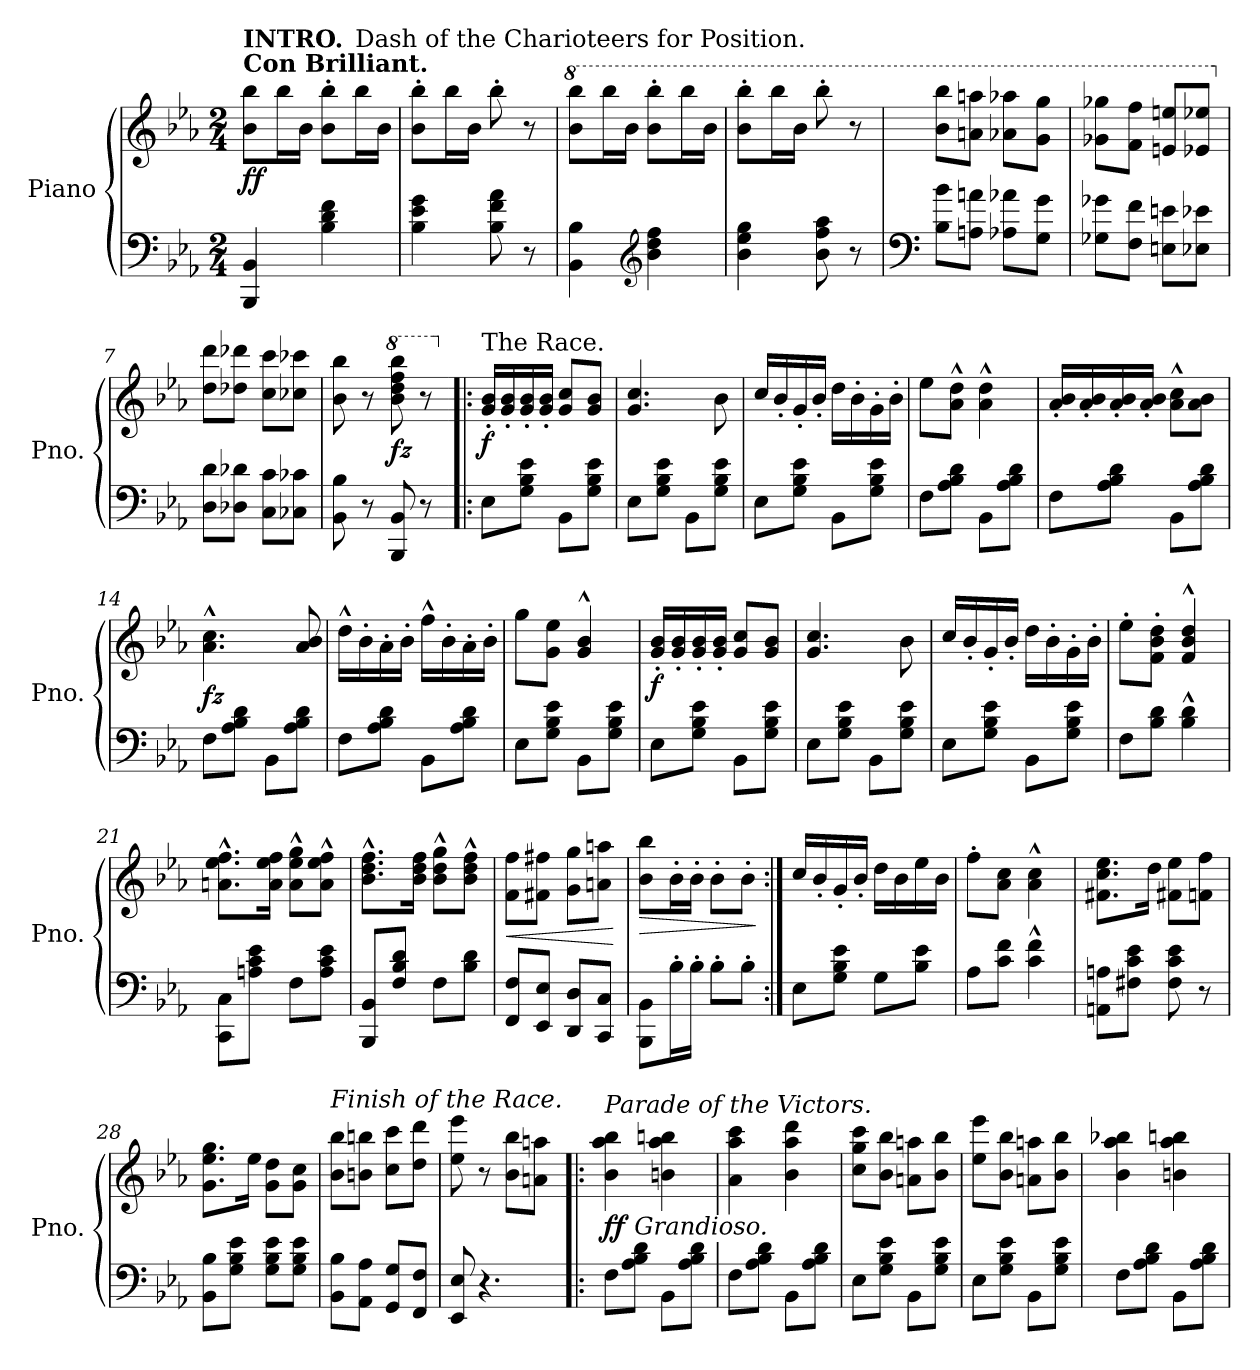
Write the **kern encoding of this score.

**kern	**kern	**dynam
*part1	*part1	*part1
*staff2	*staff1	*staff1/2
*I"Piano	*	*
*I'Pno.	*	*
*clefF4	*clefG2	*
*k[b-e-a-]	*k[b-e-a-]	*
*M2/4	*M2/4	*
=1	=1	=1
!	!LO:TX:a:B:t=Con Brilliant.	!
!	!LO:TX:B:t=INTRO.	!
!	!	!LO:DY:b
4BBB-/ 4BB-/	8b-\ 8bb-\L	ff
.	16bb-\L	.
.	16b-\JJ	.
4B-\ 4d\ 4f\	8b-\' 8bb-\'L	.
!	!LO:TX:a:t=Dash of the Charioteers for Position.	!
.	16bb-\L	.
.	16b-\JJ	.
=2	=2	=2
4B-\ 4e-\ 4g\	8b-\' 8bb-\'L	.
.	16bb-\L	.
.	16b-\JJ	.
8B-\ 8f\ 8a-\	8bb-'\	.
8r	8r	.
=3	=3	=3
*	*8va	*
4BB-\ 4B-\	8bb-\ 8bbb-\L	.
.	16bbb-\L	.
.	16bb-\JJ	.
*clefG2	*	*
4b-\ 4dd\ 4ff\	8bb-\' 8bbb-\'L	.
.	16bbb-\L	.
.	16bb-\JJ	.
=4	=4	=4
4b-\ 4ee-\ 4gg\	8bb-\' 8bbb-\'L	.
.	16bbb-\L	.
.	16bb-\JJ	.
8b-\ 8ff\ 8aa-\	8bbb-'\	.
8r	8r	.
=5	=5	=5
*clefF4	*	*
8B-\ 8b-\L	8bb-\ 8bbb-\L	.
8An\ 8an\J	8aan\ 8aaan\J	.
8A-X\ 8a-X\L	8aa-X\ 8aaa-X\L	.
8G\ 8g\J	8gg\ 8ggg\J	.
=6	=6	=6
8G-X\ 8g-X\L	8gg-X\ 8ggg-X\L	.
8F\ 8f\J	8ff\ 8fff\J	.
8En\ 8en\L	8een/ 8eeen/L	.
8E-X\ 8e-X\J	8ee-X/ 8eee-X/J	.
!!LO:LB:g=z
=7	=7	=7
*	*X8va	*
8D\ 8d\L	8dd\ 8ddd\L	.
8D-X\ 8d-X\J	8dd-X\ 8ddd-X\J	.
8C\ 8c\L	8cc\ 8ccc\L	.
8C-X\ 8c-X\J	8cc-X\ 8ccc-X\J	.
=8	=8	=8
8BB-\ 8B-\	8b-\ 8bb-\	.
8r	8r	.
*	*8va	*
!	!	!LO:DY:b
8BBB-/ 8BB-/	8bb-\ 8ddd\ 8fff\ 8bbb-\	fz
8r	8r	.
=9!|:	=9!|:	=9!|:
*	*X8va	*
!	!LO:TX:a:t=The Race.	!
!	!	!LO:DY:b
8E-\L	16g/' 16b-/'LL	f
.	16g/' 16b-/'	.
8G\ 8B-\ 8e-\J	16g/' 16b-/'	.
.	16g/' 16b-/'JJ	.
8BB-\L	8g/ 8cc/L	.
8G\ 8B-\ 8e-\J	8g/ 8b-/J	.
=10	=10	=10
8E-\L	4.g/ 4.cc/	.
8G\ 8B-\ 8e-\J	.	.
8BB-\L	.	.
8G\ 8B-\ 8e-\J	8b-\	.
=11	=11	=11
8E-\L	16cc/LL	.
.	16b-'/	.
8G\ 8B-\ 8e-\J	16g'/	.
.	16b-'/JJ	.
8BB-\L	16dd\LL	.
.	16b-'\	.
8G\ 8B-\ 8e-\J	16g'\	.
.	16b-'\JJ	.
=12	=12	=12
8F\L	8ee-\L	.
8A-\ 8B-\ 8d\J	8a-\^^ 8dd\^^J	.
8BB-\L	4a-\^^ 4dd\^^	.
8A-\ 8B-\ 8d\J	.	.
=13	=13	=13
8F\L	16a-/' 16b-/'LL	.
.	16a-/' 16b-/'	.
8A-\ 8B-\ 8d\J	16a-/' 16b-/'	.
.	16a-/' 16b-/'JJ	.
8BB-\L	8a-\^^ 8cc\^^L	.
8A-\ 8B-\ 8d\J	8a-\ 8b-\J	.
!!LO:LB:g=z
=14	=14	=14
!	!	!LO:DY:b
8F\L	4.a-\^^ 4.cc\^^	fz
8A-\ 8B-\ 8d\J	.	.
8BB-\L	.	.
8A-\ 8B-\ 8d\J	8a-/ 8b-/	.
=15	=15	=15
8F\L	16dd^^\LL	.
.	16b-'\	.
8A-\ 8B-\ 8d\J	16a-'\	.
.	16b-'\JJ	.
8BB-\L	16ff^^\LL	.
.	16b-'\	.
8A-\ 8B-\ 8d\J	16a-'\	.
.	16b-'\JJ	.
=16	=16	=16
8E-\L	8gg\L	.
8G\ 8B-\ 8e-\J	8g\ 8ee-\J	.
8BB-\L	4g/^^ 4b-/^^	.
8G\ 8B-\ 8e-\J	.	.
=17	=17	=17
!	!	!LO:DY:b
8E-\L	16g/' 16b-/'LL	f
.	16g/' 16b-/'	.
8G\ 8B-\ 8e-\J	16g/' 16b-/'	.
.	16g/' 16b-/'JJ	.
8BB-\L	8g/ 8cc/L	.
8G\ 8B-\ 8e-\J	8g/ 8b-/J	.
=18	=18	=18
8E-\L	4.g/ 4.cc/	.
8G\ 8B-\ 8e-\J	.	.
8BB-\L	.	.
8G\ 8B-\ 8e-\J	8b-\	.
=19	=19	=19
8E-\L	16cc/LL	.
.	16b-'/	.
8G\ 8B-\ 8e-\J	16g'/	.
.	16b-'/JJ	.
8BB-\L	16dd\LL	.
.	16b-'\	.
8G\ 8B-\ 8e-\J	16g'\	.
.	16b-'\JJ	.
=20	=20	=20
8F\L	8ee-'\L	.
8B-\ 8d\J	8f\' 8b-\' 8dd\'J	.
4B-\^^ 4d\^^	4f/^^ 4b-/^^ 4dd/^^	.
=21	=21	=21
8CC\ 8C\L	8.an\^^ 8.ee-\^^ 8.ff\^^L	.
8An\ 8c\ 8e-\J	.	.
.	16a\ 16ee-\ 16ff\Jk	.
8F\L	8a\^^ 8ee-\^^ 8gg\^^L	.
8A\ 8c\ 8e-\J	8a\^^ 8ee-\^^ 8ff\^^J	.
!!LO:LB:g=z
=22	=22	=22
8BBB-/ 8BB-/L	8.b-\^^ 8.dd\^^ 8.ff\^^L	.
8F/ 8B-/ 8d/J	.	.
.	16b-\ 16dd\ 16ff\Jk	.
8F\L	8b-\^^ 8dd\^^ 8gg\^^L	.
8B-\ 8d\J	8b-\^^ 8dd\^^ 8ff\^^J	.
=23	=23	=23
!	!	!LO:HP:b
8FF/ 8F/L	8f\ 8ff\L	<
8EE-/ 8E-/J	8f#X\ 8ff#X\J	.
8DD/ 8D/L	8g\ 8gg\L	.
8CC/ 8C/J	8an\ 8aan\J	.
.	.	[
=24	=24	=24
!	!	!LO:HP:b
8BBB-\ 8BB-\L	8b-\ 8bb-\L	>
16B-'\L	16b-'\L	.
16B-'\JJ	16b-'\JJ	.
8B-'\L	8b-'\L	.
8B-'\J	8b-'\J	.
.	.	]
=25:|!	=25:|!	=25:|!
8E-\L	16cc/LL	.
.	16b-'/	.
8G\ 8B-\ 8e-\J	16g'/	.
.	16b-'/JJ	.
8G\L	16dd\LL	.
.	16b-\	.
8B-\ 8e-\J	16ee-\	.
.	16b-\JJ	.
=26	=26	=26
8A-\L	8ff'\L	.
8c\ 8f\J	8a-\ 8cc\J	.
4c\^^ 4f\^^	4a-\^^ 4cc\^^	.
=27	=27	=27
8AAn\ 8An\L	8.f#X\ 8.cc\ 8.ee-\L	.
8F#X\ 8c\ 8e-\J	.	.
.	16dd\Jk	.
8F#\ 8c\ 8e-\	8f#X\ 8ee-\L	.
8r	8fn\ 8ff\J	.
=28	=28	=28
8BB-\ 8B-\L	8.g\ 8.ee-\ 8.gg\L	.
8G\ 8B-\ 8e-\J	.	.
.	16ee-\Jk	.
8G\ 8B-\ 8e-\L	8g\ 8dd\L	.
8G\ 8B-\ 8e-\J	8g\ 8cc\J	.
!!LO:PB:g=z
=29	=29	=29
!	!LO:TX:a:i:t=Finish of the Race.	!
8BB-\ 8B-\L	8b-\ 8bb-\L	.
8AA-\ 8A-\J	8bn\ 8bbn\J	.
8GG/ 8G/L	8cc\ 8ccc\L	.
8FF/ 8F/J	8dd\ 8ddd\J	.
=30	=30	=30
8EE-/ 8E-/	8ee-\ 8eee-\	.
4.r	8r	.
.	8b-\ 8bb-\L	.
.	8an\ 8aan\J	.
=31!|:	=31!|:	=31!|:
!	!LO:TX:a:i:t=Parade of the Victors.	!
!	!	!LO:DY:b
8F\L	4b-\ 4aa-\ 4bb-\	ff
!LO:TX:a:i:t=Grandioso.	!	!
8A-\ 8B-\ 8d\J	.	.
8BB-\L	4bn\ 4aa-\ 4bbn\	.
8A-\ 8B-\ 8d\J	.	.
=32	=32	=32
8F\L	4a-\ 4aa-\ 4ccc\	.
8A-\ 8B-\ 8d\J	.	.
8BB-\L	4b-\ 4aa-\ 4ddd\	.
8A-\ 8B-\ 8d\J	.	.
=33	=33	=33
8E-\L	8cc\ 8gg\ 8ccc\L	.
8G\ 8B-\ 8e-\J	8b-\ 8bb-\J	.
8BB-\L	8an\ 8aan\L	.
8G\ 8B-\ 8e-\J	8b-\ 8bb-\J	.
=34	=34	=34
8E-\L	8ee-\ 8eee-\L	.
8G\ 8B-\ 8e-\J	8b-\ 8bb-\J	.
8BB-\L	8an\ 8aan\L	.
8G\ 8B-\ 8e-\J	8b-\ 8bb-\J	.
=35	=35	=35
8F\L	4b-\ 4aa-\ 4bb-X\	.
8A-\ 8B-\ 8d\J	.	.
8BB-\L	4bn\ 4aa-\ 4bbn\	.
8A-\ 8B-\ 8d\J	.	.
=	=	=
*-	*-	*-
